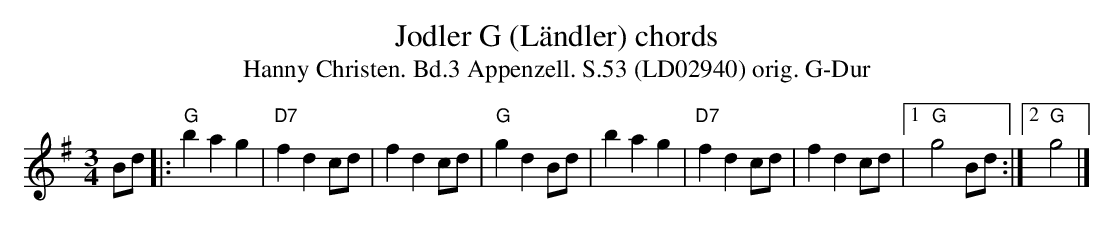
X:1
T:Jodler G (Ländler) chords
T:Hanny Christen. Bd.3 Appenzell. S.53 (LD02940) orig. G-Dur
M:3/4
L:1/8
K:G %%MIDI gchordon
Bd |: "G"b2 a2 g2 | "D7"f2 d2 cd | f2 d2 cd | "G"g2 d2 Bd | b2 a2 g2 | "D7"f2 d2 cd | f2 d2 cd |1 "G"g4 Bd :|2 "G"g4 |]
